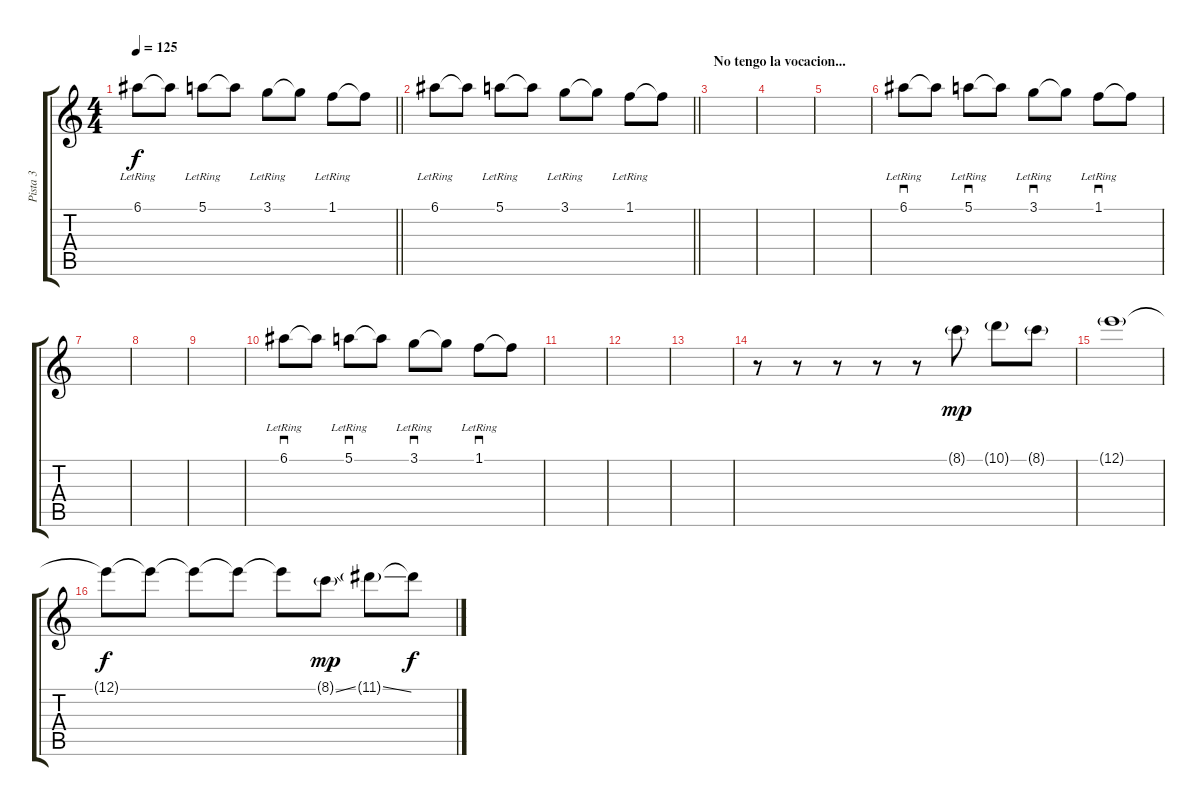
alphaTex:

\track ("Pista 3" "Pista 3") {instrument electricguitarjazz}
\staff {score tabs}
\tuning (E4 B3 G3 D3 A2 E2) {hide}
\ts (4 4)
\tempo 125
\clef g2
\barLineRight lightlight
\ks c
6.1{lr}.8{dy f} 6.1{t}.8 5.1{lr}.8 5.1{t}.8 3.1{lr}.8 3.1{t}.8 1.1{lr}.8 1.1{t}.8 |
\barLineRight lightlight
6.1{lr}.8 6.1{t}.8 5.1{lr}.8 5.1{t}.8 3.1{lr}.8 3.1{t}.8 1.1{lr}.8 1.1{t}.8 |
\section ("" "No tengo la vocacion...")
|
|
|
6.1{lr}.8{sd} 6.1{t}.8 5.1{lr}.8{sd} 5.1{t}.8 3.1{lr}.8{sd} 3.1{t}.8 1.1{lr}.8{sd} 1.1{t}.8 |
|
|
|
6.1{lr}.8{sd} 6.1{t}.8 5.1{lr}.8{sd} 5.1{t}.8 3.1{lr}.8{sd} 3.1{t}.8 1.1{lr}.8{sd} 1.1{t}.8 |
|
|
|
r.8 r.8 r.8 r.8 r.8 8.1{g}.8{dy mp} 10.1{g}.8 8.1{g}.8 |
12.1{g}.1 |
12.1{t}.8{dy f} 12.1{t}.8 12.1{t}.8 12.1{t}.8 12.1{t}.8 8.1{ss g}.8{dy mp} 11.1{ss g}.8 11.1{t}.8{dy f}
